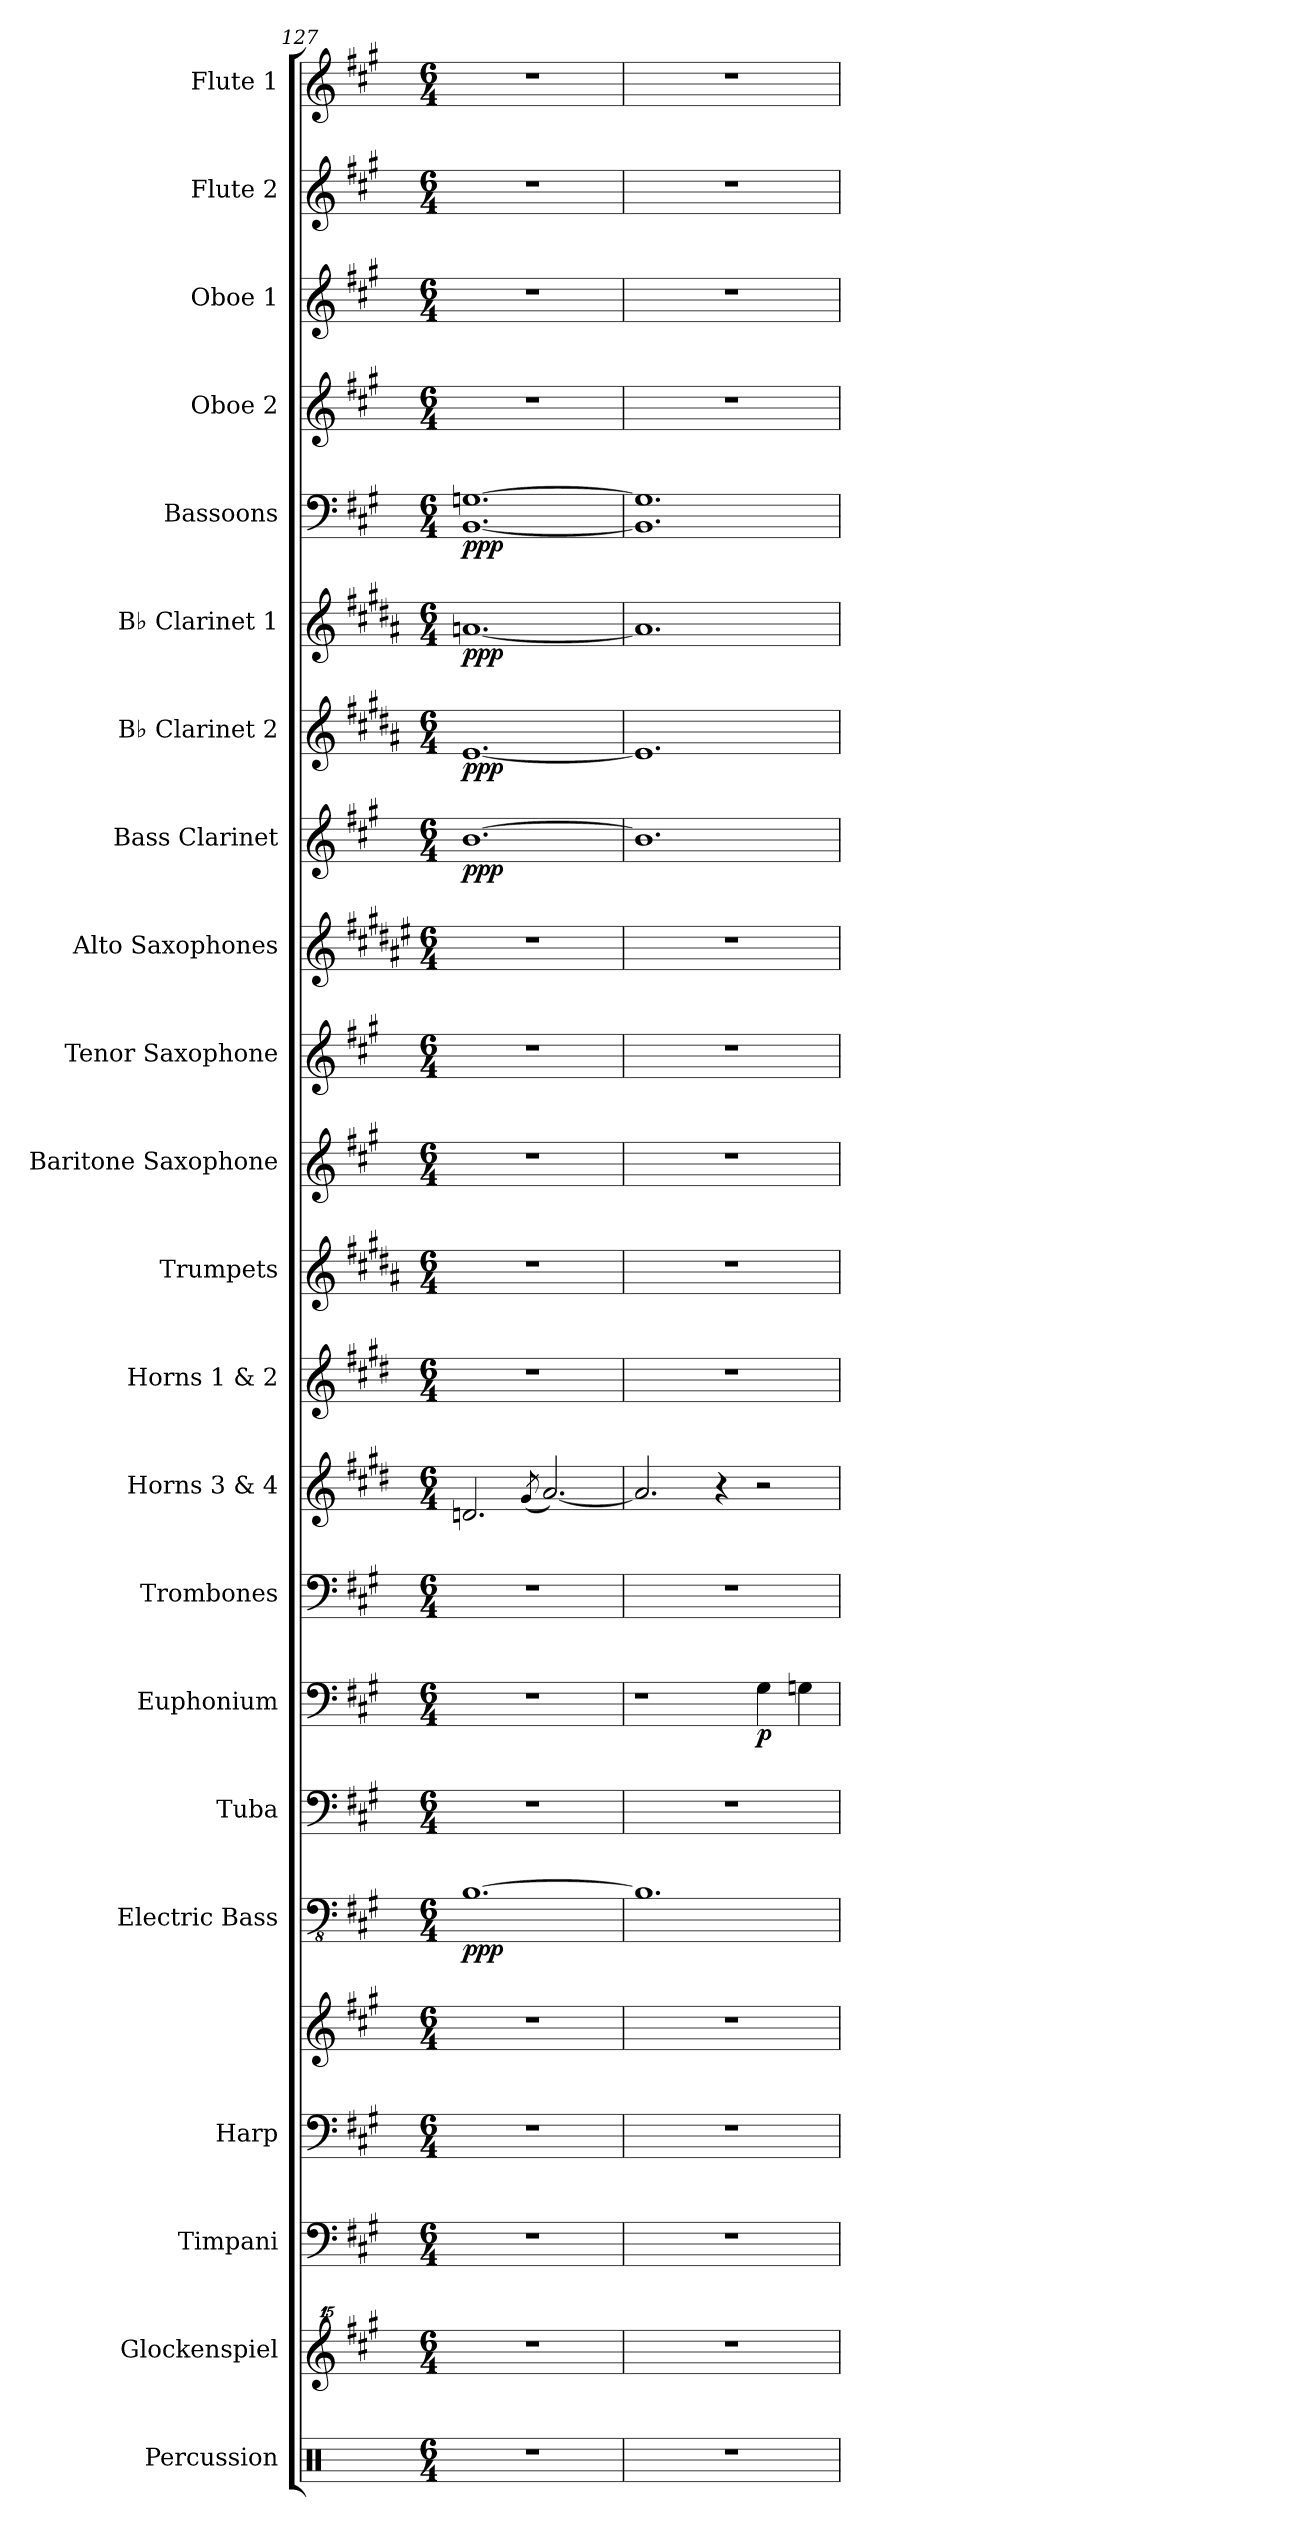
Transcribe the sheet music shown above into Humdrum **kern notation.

**kern	**kern	**kern	**kern	**kern	**kern	**dynam	**kern	**kern	**dynam	**kern	**kern	**kern	**kern	**kern	**kern	**kern	**kern	**dynam	**kern	**dynam	**kern	**dynam	**kern	**dynam	**kern	**kern	**kern	**kern
*part22	*part21	*part20	*part19	*part19	*part18	*part18	*part17	*part16	*part16	*part15	*part14	*part13	*part12	*part11	*part10	*part9	*part8	*part8	*part7	*part7	*part6	*part6	*part5	*part5	*part4	*part3	*part2	*part1
*staff23	*staff22	*staff21	*staff20	*staff19	*staff18	*staff18	*staff17	*staff16	*staff16	*staff15	*staff14	*staff13	*staff12	*staff11	*staff10	*staff9	*staff8	*staff8	*staff7	*staff7	*staff6	*staff6	*staff5	*staff5	*staff4	*staff3	*staff2	*staff1
*I"Percussion	*I"Glockenspiel	*I"Timpani	*I"Harp	*	*I"Electric Bass	*	*I"Tuba	*I"Euphonium	*	*I"Trombones	*I"Horns 3 &amp; 4	*I"Horns 1 &amp; 2	*I"Trumpets	*I"Baritone Saxophone	*I"Tenor Saxophone	*I"Alto Saxophones	*I"Bass Clarinet	*	*I"B♭ Clarinet 2	*	*I"B♭ Clarinet 1	*	*I"Bassoons	*	*I"Oboe 2	*I"Oboe 1	*I"Flute 2	*I"Flute 1
*I'Perc.	*I'Glk.	*I'Timp.	*I'Hrp.	*	*I'El. B.	*	*I'Tba.	*I'Euph.	*	*I'Tbns.	*I'Hns. 3/4	*I'Hns. 1/2	*I'Tpts.	*I'Bar. Sax.	*I'T. Sax.	*I'A. Saxes.	*I'B. Cl.	*	*I'B♭ Cl. 2	*	*I'B♭ Cl. 1	*	*I'Bsns.	*	*I'Ob. 2	*I'Ob. 1	*I'Fl. 2	*I'Fl. 1
*clefX	*clefG^^2	*clefF4	*clefF4	*clefG2	*clefFv4	*	*clefF4	*clefF4	*	*clefF4	*clefG2	*clefG2	*clefG2	*clefG2	*clefG2	*clefG2	*clefG2	*	*clefG2	*	*clefG2	*	*clefF4	*	*clefG2	*clefG2	*clefG2	*clefG2
*	*	*	*	*	*	*	*	*	*	*	*ITrd4c7	*ITrd4c7	*ITrd1c2	*ITrd12c21	*ITrd8c14	*ITrd5c9	*ITrd8c14	*	*ITrd1c2	*	*ITrd1c2	*	*	*	*	*	*	*
*k[]	*k[f#c#g#]	*k[f#c#g#]	*k[f#c#g#]	*k[f#c#g#]	*k[f#c#g#]	*	*k[f#c#g#]	*k[f#c#g#]	*	*k[f#c#g#]	*k[f#c#g#]	*k[f#c#g#]	*k[f#c#g#]	*k[f#c#g#]	*k[f#c#g#]	*k[f#c#g#]	*k[f#c#g#]	*	*k[f#c#g#]	*	*k[f#c#g#]	*	*k[f#c#g#]	*	*k[f#c#g#]	*k[f#c#g#]	*k[f#c#g#]	*k[f#c#g#]
*M6/4	*M6/4	*M6/4	*M6/4	*M6/4	*M6/4	*	*M6/4	*M6/4	*	*M6/4	*M6/4	*M6/4	*M6/4	*M6/4	*M6/4	*M6/4	*M6/4	*	*M6/4	*	*M6/4	*	*M6/4	*	*M6/4	*M6/4	*M6/4	*M6/4
=127	=127	=127	=127	=127	=127	=127	=127	=127	=127	=127	=127	=127	=127	=127	=127	=127	=127	=127	=127	=127	=127	=127	=127	=127	=127	=127	=127	=127
!	!	!	!	!	!	!LO:DY:b	!	!	!	!	!	!	!	!	!	!	!	!LO:DY:b	!	!LO:DY:b	!	!LO:DY:b	!	!LO:DY:b	!	!	!	!
1.r	1.r	1.r	1.r	1.r	[1.BB	ppp	1.r	1.r	.	1.r	2.Gn/	1.r	1.r	1.r	1.r	1.r	[1.B	ppp	[1.d	ppp	[1.gn	ppp	[1.BB [1.Gn	ppp	1.r	1.r	1.r	1.r
.	.	.	.	.	.	.	.	.	.	.	(8qc#/	.	.	.	.	.	.	.	.	.	.	.	.	.	.	.	.	.
.	.	.	.	.	.	.	.	.	.	.	[2.d/)	.	.	.	.	.	.	.	.	.	.	.	.	.	.	.	.	.
=128	=128	=128	=128	=128	=128	=128	=128	=128	=128	=128	=128	=128	=128	=128	=128	=128	=128	=128	=128	=128	=128	=128	=128	=128	=128	=128	=128	=128
1.r	1.r	1.r	1.r	1.r	1.BB]	.	1.r	1r	.	1.r	2.d/]	1.r	1.r	1.r	1.r	1.r	1.B]	.	1.d]	.	1.g]	.	1.BB] 1.G]	.	1.r	1.r	1.r	1.r
.	.	.	.	.	.	.	.	.	.	.	4r	.	.	.	.	.	.	.	.	.	.	.	.	.	.	.	.	.
!	!	!	!	!	!	!	!	!	!LO:DY:b	!	!	!	!	!	!	!	!	!	!	!	!	!	!	!	!	!	!	!
.	.	.	.	.	.	.	.	4G#\	p	.	2r	.	.	.	.	.	.	.	.	.	.	.	.	.	.	.	.	.
.	.	.	.	.	.	.	.	4Gn\	.	.	.	.	.	.	.	.	.	.	.	.	.	.	.	.	.	.	.	.
=	=	=	=	=	=	=	=	=	=	=	=	=	=	=	=	=	=	=	=	=	=	=	=	=	=	=	=	=
*-	*-	*-	*-	*-	*-	*-	*-	*-	*-	*-	*-	*-	*-	*-	*-	*-	*-	*-	*-	*-	*-	*-	*-	*-	*-	*-	*-	*-
